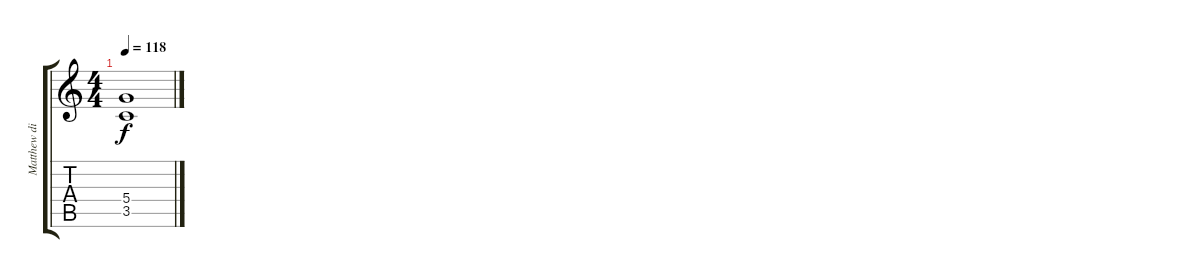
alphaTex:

\track ("Matthew disto" "Matthew di") {instrument overdrivenguitar}
\staff {score tabs}
\tuning (E4 B3 G3 D3 A2 E2) {hide}
\ts (4 4)
\tempo 118
\clef g2
\ks c
(5.4 3.5).1{dy f}
